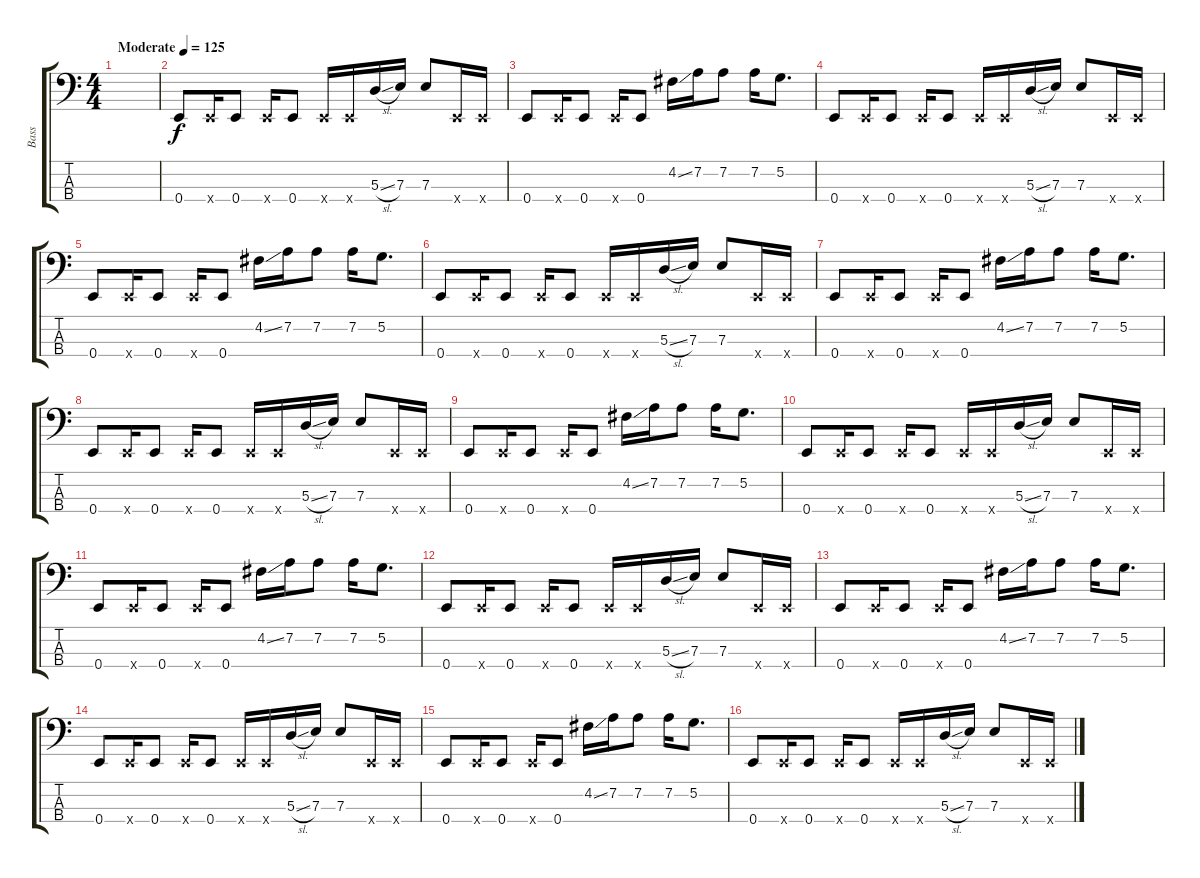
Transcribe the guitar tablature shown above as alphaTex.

\track ("Bass" "Bass") {instrument electricguitarclean}
\staff {score tabs}
\tuning (G2 D2 A1 E1) {hide}
\ts (4 4)
\tempo (125 "Moderate")
\clef f4
\ks c
|
0.4.8 0.4{x}.16 0.4.8 0.4{x}.16 0.4.8 0.4{x}.16 0.4{x}.16 5.3{sl}.16 7.3.16 7.3.8 0.4{x}.16 0.4{x}.16 |
0.4.8 0.4{x}.16 0.4.8 0.4{x}.16 0.4.8 4.2{ss}.16 7.2.16 7.2.8 7.2.16 5.2.8{d} |
0.4.8 0.4{x}.16 0.4.8 0.4{x}.16 0.4.8 0.4{x}.16 0.4{x}.16 5.3{sl}.16 7.3.16 7.3.8 0.4{x}.16 0.4{x}.16 |
0.4.8 0.4{x}.16 0.4.8 0.4{x}.16 0.4.8 4.2{ss}.16 7.2.16 7.2.8 7.2.16 5.2.8{d} |
0.4.8 0.4{x}.16 0.4.8 0.4{x}.16 0.4.8 0.4{x}.16 0.4{x}.16 5.3{sl}.16 7.3.16 7.3.8 0.4{x}.16 0.4{x}.16 |
0.4.8 0.4{x}.16 0.4.8 0.4{x}.16 0.4.8 4.2{ss}.16 7.2.16 7.2.8 7.2.16 5.2.8{d} |
0.4.8 0.4{x}.16 0.4.8 0.4{x}.16 0.4.8 0.4{x}.16 0.4{x}.16 5.3{sl}.16 7.3.16 7.3.8 0.4{x}.16 0.4{x}.16 |
0.4.8 0.4{x}.16 0.4.8 0.4{x}.16 0.4.8 4.2{ss}.16 7.2.16 7.2.8 7.2.16 5.2.8{d} |
0.4.8 0.4{x}.16 0.4.8 0.4{x}.16 0.4.8 0.4{x}.16 0.4{x}.16 5.3{sl}.16 7.3.16 7.3.8 0.4{x}.16 0.4{x}.16 |
0.4.8 0.4{x}.16 0.4.8 0.4{x}.16 0.4.8 4.2{ss}.16 7.2.16 7.2.8 7.2.16 5.2.8{d} |
0.4.8 0.4{x}.16 0.4.8 0.4{x}.16 0.4.8 0.4{x}.16 0.4{x}.16 5.3{sl}.16 7.3.16 7.3.8 0.4{x}.16 0.4{x}.16 |
0.4.8 0.4{x}.16 0.4.8 0.4{x}.16 0.4.8 4.2{ss}.16 7.2.16 7.2.8 7.2.16 5.2.8{d} |
0.4.8 0.4{x}.16 0.4.8 0.4{x}.16 0.4.8 0.4{x}.16 0.4{x}.16 5.3{sl}.16 7.3.16 7.3.8 0.4{x}.16 0.4{x}.16 |
0.4.8 0.4{x}.16 0.4.8 0.4{x}.16 0.4.8 4.2{ss}.16 7.2.16 7.2.8 7.2.16 5.2.8{d} |
0.4.8 0.4{x}.16 0.4.8 0.4{x}.16 0.4.8 0.4{x}.16 0.4{x}.16 5.3{sl}.16 7.3.16 7.3.8 0.4{x}.16 0.4{x}.16
